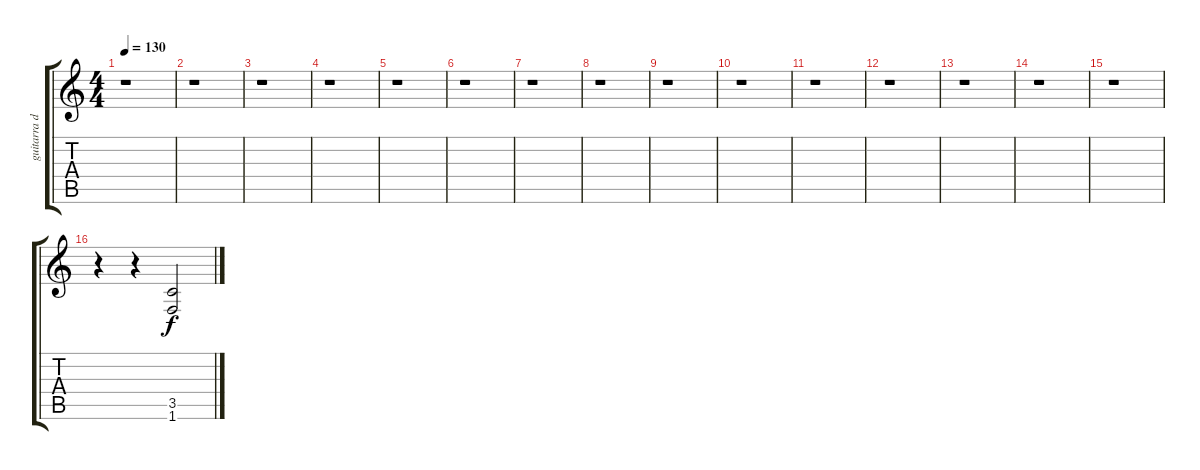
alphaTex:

\track ("guitarra dist." "guitarra d") {instrument overdrivenguitar}
\staff {score tabs}
\tuning (E4 B3 G3 D3 A2 E2) {hide}
\ts (4 4)
\tempo 130
\clef g2
\ks c
r.1{dy f instrument overdrivenguitar} |
r.1 |
r.1 |
r.1 |
r.1 |
r.1 |
r.1 |
r.1 |
r.1 |
r.1 |
r.1 |
r.1 |
r.1 |
r.1 |
r.1 |
r.4 r.4 (3.5 1.6).2
